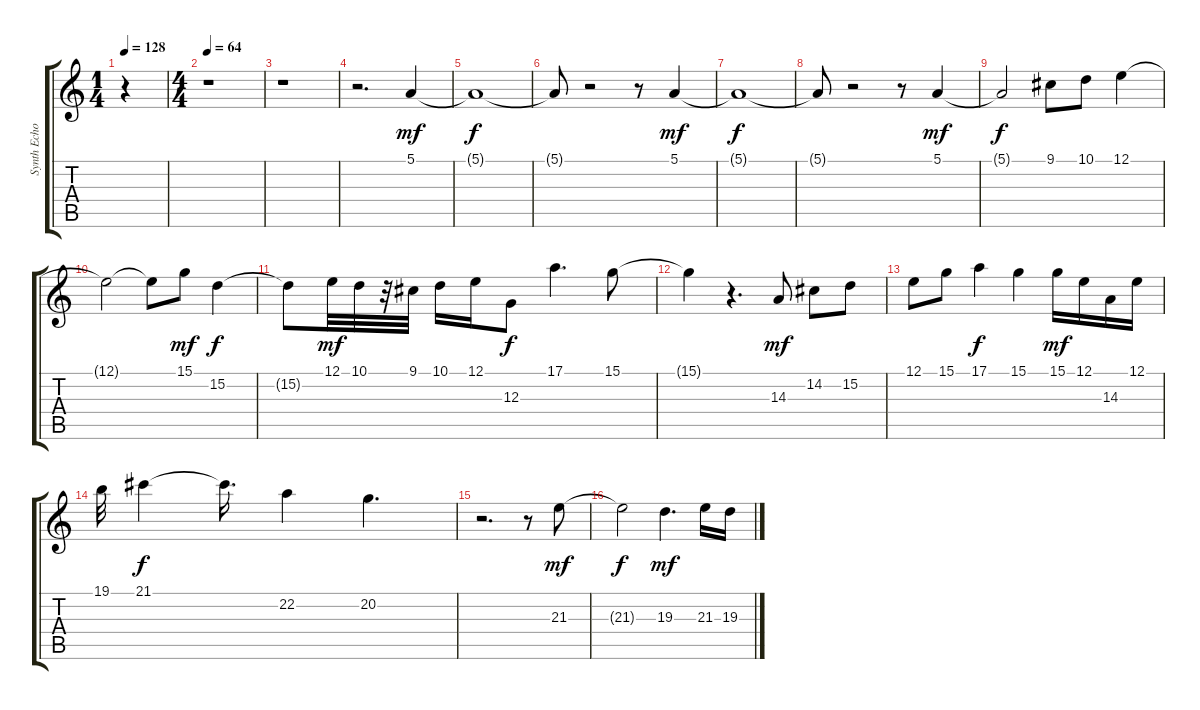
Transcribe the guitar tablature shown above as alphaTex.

\track ("Synth Echo 1" "Synth Echo") {instrument reedorgan}
\staff {score tabs}
\tuning (E4 B3 G3 D3 A2 E2) {hide}
\ts (1 4)
\tempo 128
\clef g2
\ks c
r.4{dy mf instrument reedorgan} |
\ts (4 4)
\tempo 64
r.1 |
r.1 |
r.2{d} 5.1.4 |
5.1{t}.1{dy f} |
5.1{t}.8 r.2 r.8 5.1.4{dy mf} |
5.1{t}.1{dy f} |
5.1{t}.8 r.2 r.8 5.1.4{dy mf} |
5.1{t}.2{dy f} 9.1.8 10.1.8 12.1.4 |
12.1{t}.2 12.1{t}.8 15.1.8{dy mf} 15.2.4{dy f} |
15.2{t}.8 12.1.32{dy mf} 10.1.32 r.32 9.1.32 10.1.16 12.1.16 12.3.8{dy f} 17.1.4{d} 15.1.8 |
15.1{t}.4 r.4{d} 14.3.8{dy mf} 14.2.8 15.2.8 |
12.1.8 15.1.8 17.1.4{dy f} 15.1.4 15.1.16{dy mf} 12.1.16 14.3.16 12.1.16 |
19.1.32 21.1.4{dy f} 21.1{t}.16{d} 22.2.4 20.2.4{d} |
r.2{d} r.8 21.3.8{dy mf} |
21.3{t}.2{dy f} 19.3.4{d dy mf} 21.3.16 19.3.16
